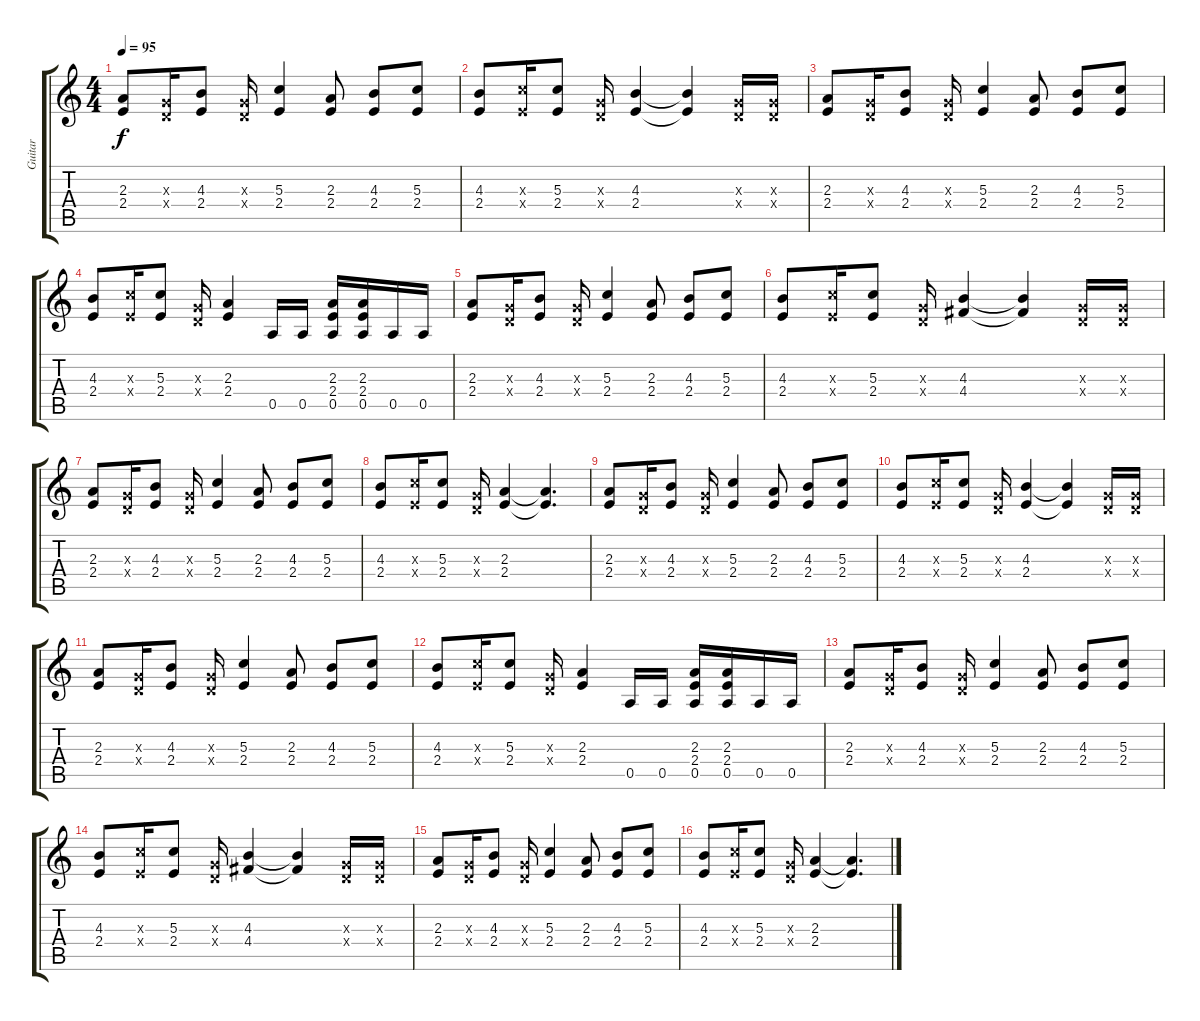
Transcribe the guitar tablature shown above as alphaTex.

\track ("Guitar" "Guitar") {instrument distortionguitar}
\staff {score tabs}
\tuning (E4 B3 G3 D3 A2 E2) {hide}
\ts (4 4)
\tempo 95
\clef g2
\ks c
(2.3 2.4).8{dy f instrument distortionguitar} (0.3{x} 0.4{x}).16 (4.3 2.4).8 (0.3{x} 0.4{x}).16 (5.3 2.4).4 (2.3 2.4).8 (4.3 2.4).8 (5.3 2.4).8 |
(4.3 2.4).8 (5.3{x} 2.4{x}).16 (5.3 2.4).8 (0.3{x} 0.4{x}).16 (4.3 2.4).4 (4.3{t} 2.4{t}).4 (0.3{x} 0.4{x}).16 (0.3{x} 0.4{x}).16 |
(2.3 2.4).8 (0.3{x} 0.4{x}).16 (4.3 2.4).8 (0.3{x} 0.4{x}).16 (5.3 2.4).4 (2.3 2.4).8 (4.3 2.4).8 (5.3 2.4).8 |
(4.3 2.4).8 (5.3{x} 2.4{x}).16 (5.3 2.4).8 (0.3{x} 0.4{x}).16 (2.3 2.4).4 0.5.16 0.5.16 (2.3 2.4 0.5).16 (2.3 2.4 0.5).16 0.5.16 0.5.16 |
(2.3 2.4).8 (0.3{x} 0.4{x}).16 (4.3 2.4).8 (0.3{x} 0.4{x}).16 (5.3 2.4).4 (2.3 2.4).8 (4.3 2.4).8 (5.3 2.4).8 |
(4.3 2.4).8 (5.3{x} 2.4{x}).16 (5.3 2.4).8 (0.3{x} 0.4{x}).16 (4.3 4.4).4 (4.3{t} 4.4{t}).4 (0.3{x} 0.4{x}).16 (0.3{x} 0.4{x}).16 |
(2.3 2.4).8 (0.3{x} 0.4{x}).16 (4.3 2.4).8 (0.3{x} 0.4{x}).16 (5.3 2.4).4 (2.3 2.4).8 (4.3 2.4).8 (5.3 2.4).8 |
(4.3 2.4).8 (5.3{x} 2.4{x}).16 (5.3 2.4).8 (0.3{x} 0.4{x}).16 (2.3 2.4).4 (2.3{t} 2.4{t}).4{d} |
(2.3 2.4).8{instrument overdrivenguitar} (0.3{x} 0.4{x}).16 (4.3 2.4).8 (0.3{x} 0.4{x}).16 (5.3 2.4).4 (2.3 2.4).8 (4.3 2.4).8 (5.3 2.4).8 |
(4.3 2.4).8 (5.3{x} 2.4{x}).16 (5.3 2.4).8 (0.3{x} 0.4{x}).16 (4.3 2.4).4 (4.3{t} 2.4{t}).4 (0.3{x} 0.4{x}).16 (0.3{x} 0.4{x}).16 |
(2.3 2.4).8 (0.3{x} 0.4{x}).16 (4.3 2.4).8 (0.3{x} 0.4{x}).16 (5.3 2.4).4 (2.3 2.4).8 (4.3 2.4).8 (5.3 2.4).8 |
(4.3 2.4).8 (5.3{x} 2.4{x}).16 (5.3 2.4).8 (0.3{x} 0.4{x}).16 (2.3 2.4).4 0.5.16 0.5.16 (2.3 2.4 0.5).16 (2.3 2.4 0.5).16 0.5.16 0.5.16 |
(2.3 2.4).8 (0.3{x} 0.4{x}).16 (4.3 2.4).8 (0.3{x} 0.4{x}).16 (5.3 2.4).4 (2.3 2.4).8 (4.3 2.4).8 (5.3 2.4).8 |
(4.3 2.4).8 (5.3{x} 2.4{x}).16 (5.3 2.4).8 (0.3{x} 0.4{x}).16 (4.3 4.4).4 (4.3{t} 4.4{t}).4 (0.3{x} 0.4{x}).16 (0.3{x} 0.4{x}).16 |
(2.3 2.4).8 (0.3{x} 0.4{x}).16 (4.3 2.4).8 (0.3{x} 0.4{x}).16 (5.3 2.4).4 (2.3 2.4).8 (4.3 2.4).8 (5.3 2.4).8 |
(4.3 2.4).8 (5.3{x} 2.4{x}).16 (5.3 2.4).8 (0.3{x} 0.4{x}).16 (2.3 2.4).4 (2.3{t} 2.4{t}).4{d}
